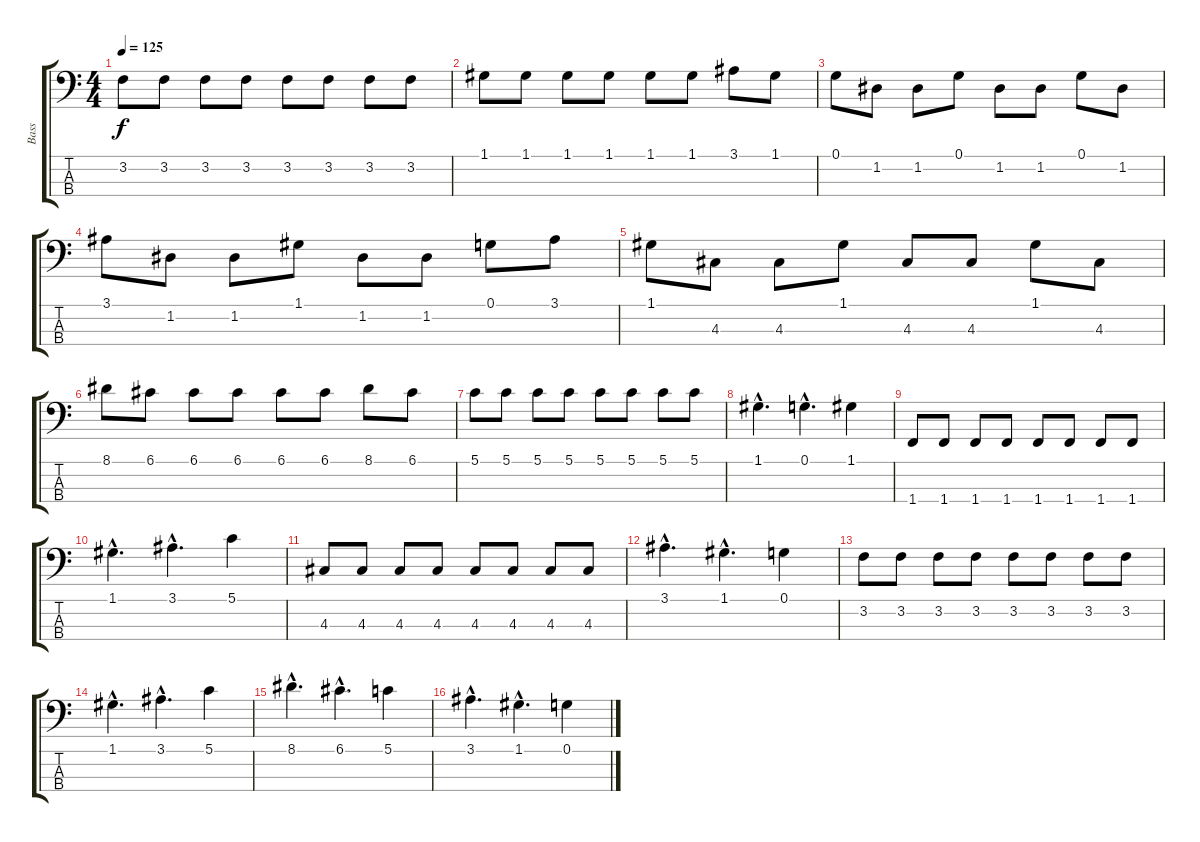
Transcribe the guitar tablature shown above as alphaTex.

\track ("Bass" "Bass") {instrument electricbasspick}
\staff {score tabs}
\tuning (G2 D2 A1 E1) {hide}
\ts (4 4)
\tempo 125
\clef f4
\ks c
3.2.8{dy f} 3.2.8 3.2.8 3.2.8 3.2.8 3.2.8 3.2.8 3.2.8 |
1.1.8 1.1.8 1.1.8 1.1.8 1.1.8 1.1.8 3.1.8 1.1.8 |
0.1.8 1.2.8 1.2.8 0.1.8 1.2.8 1.2.8 0.1.8 1.2.8 |
3.1.8 1.2.8 1.2.8 1.1.8 1.2.8 1.2.8 0.1.8 3.1.8 |
1.1.8 4.3.8 4.3.8 1.1.8 4.3.8 4.3.8 1.1.8 4.3.8 |
8.1.8 6.1.8 6.1.8 6.1.8 6.1.8 6.1.8 8.1.8 6.1.8 |
5.1.8 5.1.8 5.1.8 5.1.8 5.1.8 5.1.8 5.1.8 5.1.8 |
1.1{hac}.4{d} 0.1{hac}.4{d} 1.1.4 |
1.4.8 1.4.8 1.4.8 1.4.8 1.4.8 1.4.8 1.4.8 1.4.8 |
1.1{hac}.4{d} 3.1{hac}.4{d} 5.1.4 |
4.3.8 4.3.8 4.3.8 4.3.8 4.3.8 4.3.8 4.3.8 4.3.8 |
3.1{hac}.4{d} 1.1{hac}.4{d} 0.1.4 |
3.2.8 3.2.8 3.2.8 3.2.8 3.2.8 3.2.8 3.2.8 3.2.8 |
1.1{hac}.4{d} 3.1{hac}.4{d} 5.1.4 |
8.1{hac}.4{d} 6.1{hac}.4{d} 5.1.4 |
3.1{hac}.4{d} 1.1{hac}.4{d} 0.1.4
